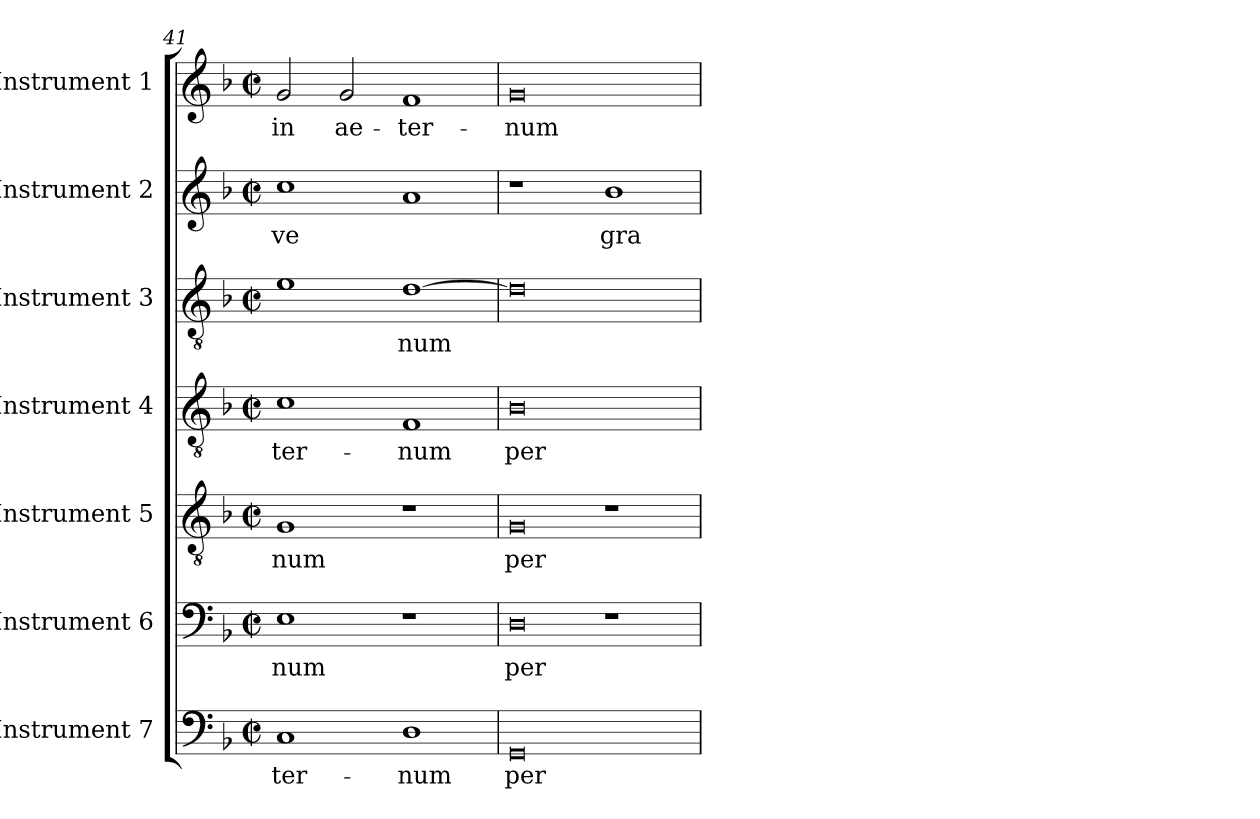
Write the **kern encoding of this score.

**kern	**text	**kern	**text	**kern	**text	**kern	**text	**kern	**text	**kern	**text	**kern	**text
*part7	*part7	*part6	*part6	*part5	*part5	*part4	*part4	*part3	*part3	*part2	*part2	*part1	*part1
*staff7	*staff7	*staff6	*staff6	*staff5	*staff5	*staff4	*staff4	*staff3	*staff3	*staff2	*staff2	*staff1	*staff1
*I"Instrument 7	*	*I"Instrument 6	*	*I"Instrument 5	*	*I"Instrument 4	*	*I"Instrument 3	*	*I"Instrument 2	*	*I"Instrument 1	*
*clefF4	*	*clefF4	*	*clefGv2	*	*clefGv2	*	*clefGv2	*	*clefG2	*	*clefG2	*
*k[b-]	*	*k[b-]	*	*k[b-]	*	*k[b-]	*	*k[b-]	*	*k[b-]	*	*k[b-]	*
*F:	*	*F:	*	*F:	*	*F:	*	*F:	*	*F:	*	*F:	*
*M2/2	*	*M2/2	*	*M2/2	*	*M2/2	*	*M2/2	*	*M2/2	*	*M2/2	*
*met(c|)	*	*met(c|)	*	*met(c|)	*	*met(c|)	*	*met(c|)	*	*met(c|)	*	*met(c|)	*
=41	=41	=41	=41	=41	=41	=41	=41	=41	=41	=41	=41	=41	=41
!	!LO:LY:b:cj	!	!LO:LY:b:cj	!	!LO:LY:b:cj	!	!LO:LY:b:cj	!	!	!	!LO:LY:b:cj	!	!LO:LY:b:cj
1C	-ter-	1E	-num	1G	-num	1c	-ter-	1e	.	1cc	-ve	2g/	in
!	!	!	!	!	!	!	!	!	!	!	!	!	!LO:LY:b
.	.	.	.	.	.	.	.	.	.	.	.	2g/	ae-
!	!LO:LY:b:cj	!	!	!	!	!	!LO:LY:b:cj	!	!LO:LY:b:cj	!	!	!	!LO:LY:b:rj
1D	-num	1r	.	1r	.	1F	-num	[>1d	-num	1a	.	1f	-ter-
=42	=42	=42	=42	=42	=42	=42	=42	=42	=42	=42	=42	=42	=42
!LO:N:vis=0	!LO:LY:b:cj	!LO:N:vis=0	!LO:LY:b:cj	!LO:N:vis=0	!LO:LY:b:cj	!LO:N:vis=0	!LO:LY:b:cj	!LO:N:vis=0	!	!	!	!LO:N:vis=0	!LO:LY:b:cj
1GG	per-	1D	per-	1G	per-	1B-	per-	1d]	.	1r	.	1g	-num
!	!	!	!	!	!	!	!	!	!	!	!LO:LY:b:cj	!	!
1ryy	.	1r	.	1r	.	1ryy	.	1ryy	.	1b-	gra-	1ryy	.
=	=	=	=	=	=	=	=	=	=	=	=	=	=
*-	*-	*-	*-	*-	*-	*-	*-	*-	*-	*-	*-	*-	*-
